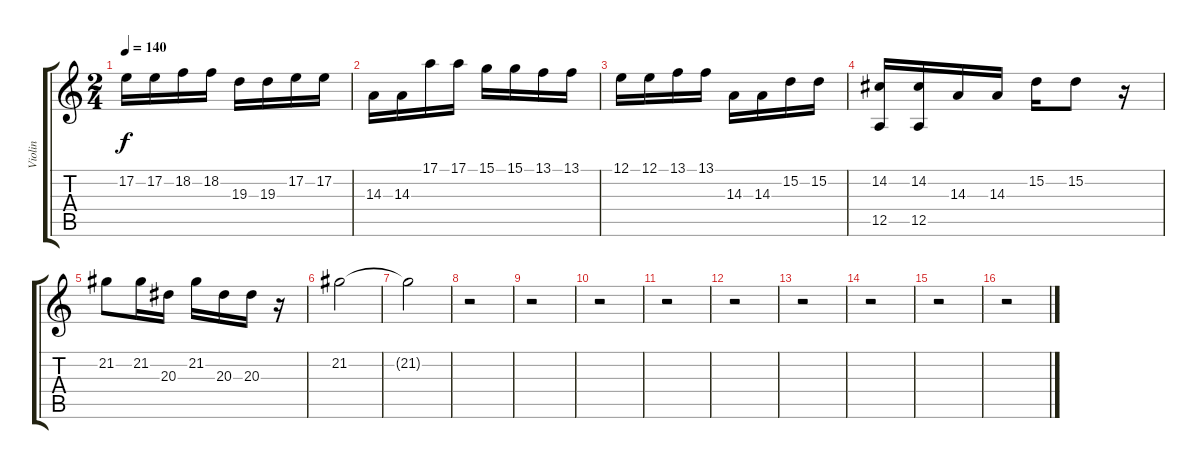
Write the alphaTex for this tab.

\track ("Violin" "Violin") {instrument stringensemble1}
\staff {score tabs}
\tuning (E4 B3 G3 D3 A2 E2) {hide}
\ts (2 4)
\tempo 140
\clef g2
\ks c
17.2.16{dy f} 17.2.16 18.2.16 18.2.16 19.3.16 19.3.16 17.2.16 17.2.16 |
14.3.16 14.3.16 17.1.16 17.1.16 15.1.16 15.1.16 13.1.16 13.1.16 |
12.1.16 12.1.16 13.1.16 13.1.16 14.3.16 14.3.16 15.2.16 15.2.16 |
(14.2 12.5).16 (14.2 12.5).16 14.3.16 14.3.16 15.2.16 15.2.8 r.16 |
21.2.8 21.2.16 20.3.16 21.2.16 20.3.16 20.3.16 r.16 |
21.2.2 |
21.2{t}.2 |
r.2 |
r.2 |
r.2 |
r.2 |
r.2 |
r.2 |
r.2 |
r.2 |
r.2
